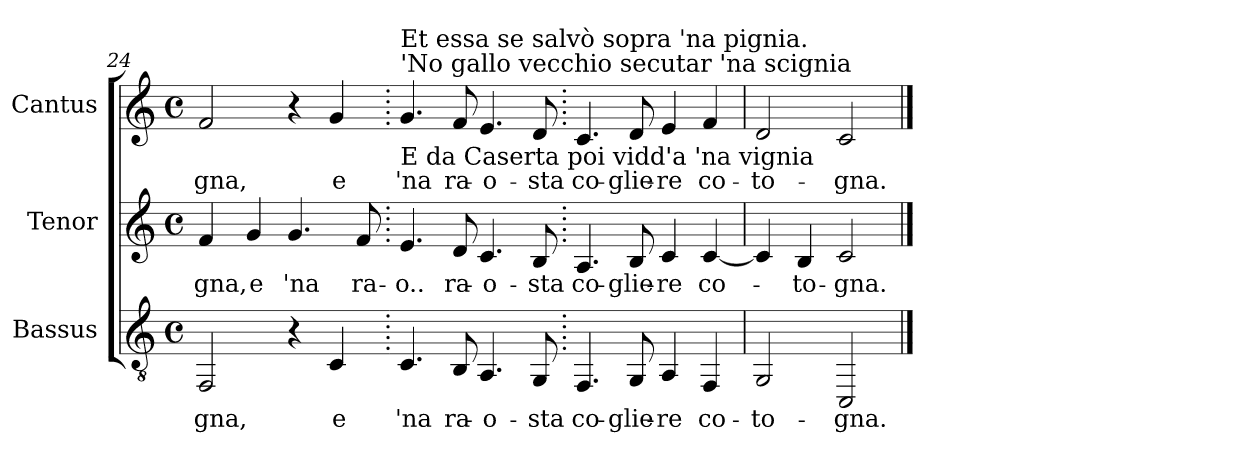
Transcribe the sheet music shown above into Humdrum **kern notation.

**kern	**text	**kern	**text	**kern	**text
*part3	*part3	*part2	*part2	*part1	*part1
*staff3	*staff3	*staff2	*staff2	*staff1	*staff1
*I"Bassus	*	*I"Tenor	*	*I"Cantus	*
*	*	*	*	*I'Cant.	*
*clefGv2	*	*clefG2	*	*clefG2	*
*k[]	*	*k[]	*	*k[]	*
*C:	*	*C:	*	*C:	*
*M4/4	*	*M4/4	*	*M4/4	*
*met(c)	*	*met(c)	*	*met(c)	*
=24	=24	=24	=24	=24	=24
!	!LO:LY:b:color=#000000	!	!	!	!
!	!	!	!LO:LY:b:color=#000000	!	!
!	!	!	!	!	!LO:LY:b:color=#000000
2FFi/	-gna,	4fi/	-gna,	2fi/	-gna,
!	!	!	!LO:LY:b:color=#000000	!	!
.	.	4gi/	e	.	.
!	!	!	!LO:LY:b:color=#000000	!	!
4r	.	4.gi/	'na	4r	.
!	!LO:LY:b:color=#000000	!	!	!	!
!	!	!	!	!	!LO:LY:b:color=#000000
4Ci/	e	.	.	4gi/	e
!	!	!	!LO:LY:b:color=#000000	!	!
.	.	8fi/	ra-	.	.
=25.	=25.	=25.	=25.	=25.	=25.
!	!LO:LY:b:color=#000000	!	!	!	!
!	!	!	!LO:LY:b:color=#000000	!	!
!	!	!	!	!LO:TX:b:t=E da Caserta poi vidd'a 'na vignia	!
!	!	!	!	!LO:TX:t='No gallo vecchio secutar 'na scignia	!
!	!	!	!	!LO:TX:t=Et essa se salvò sopra 'na pignia.	!
!	!	!	!	!	!LO:LY:b:color=#000000
4.Ci/	'na	4.ei/	-o..	4.gi/	'na
!	!LO:LY:b:color=#000000	!	!	!	!
!	!	!	!LO:LY:b:color=#000000	!	!
!	!	!	!	!	!LO:LY:b:color=#000000
8BBi/	ra-	8di/	ra-	8fi/	ra-
!	!LO:LY:b:color=#000000	!	!	!	!
!	!	!	!LO:LY:b:color=#000000	!	!
!	!	!	!	!	!LO:LY:b:color=#000000
4.AAi/	-o-	4.ci/	-o-	4.ei/	-o-
!	!LO:LY:b:color=#000000	!	!	!	!
!	!	!	!LO:LY:b:color=#000000	!	!
!	!	!	!	!	!LO:LY:b:color=#000000
8GGi/	-sta	8Bi/	-sta	8di/	-sta
=26.	=26.	=26.	=26.	=26.	=26.
!	!LO:LY:b:color=#000000	!	!	!	!
!	!	!	!LO:LY:b:color=#000000	!	!
!	!	!	!	!	!LO:LY:b:color=#000000
4.FFi/	co-	4.Ai/	co-	4.ci/	co-
!	!LO:LY:b:color=#000000	!	!	!	!
!	!	!	!LO:LY:b:color=#000000	!	!
!	!	!	!	!	!LO:LY:b:color=#000000
8GGi/	-glie-	8Bi/	-glie-	8di/	-glie-
!	!LO:LY:b:color=#000000	!	!	!	!
!	!	!	!LO:LY:b:color=#000000	!	!
!	!	!	!	!	!LO:LY:b:color=#000000
4AAi/	-re	4ci/	-re	4ei/	-re
!	!LO:LY:b:color=#000000	!	!	!	!
!	!	!	!LO:LY:b:color=#000000	!	!
!	!	!	!	!	!LO:LY:b:color=#000000
4FFi/	co-	[<4ci/	co-	4fi/	co-
=27	=27	=27	=27	=27	=27
!	!LO:LY:b:color=#000000	!	!	!	!
!	!	!	!	!	!LO:LY:b:color=#000000
2GGi/	-to-	4ci/]	.	2di/	-to-
!	!	!	!LO:LY:b:color=#000000	!	!
.	.	4Bi/	-to-	.	.
!	!LO:LY:b:color=#000000	!	!	!	!
!	!	!	!LO:LY:b:color=#000000	!	!
!	!	!	!	!	!LO:LY:b:color=#000000
2CCi/	-gna.	2ci/	-gna.	2ci/	-gna.
==	==	==	==	==	==
*-	*-	*-	*-	*-	*-
